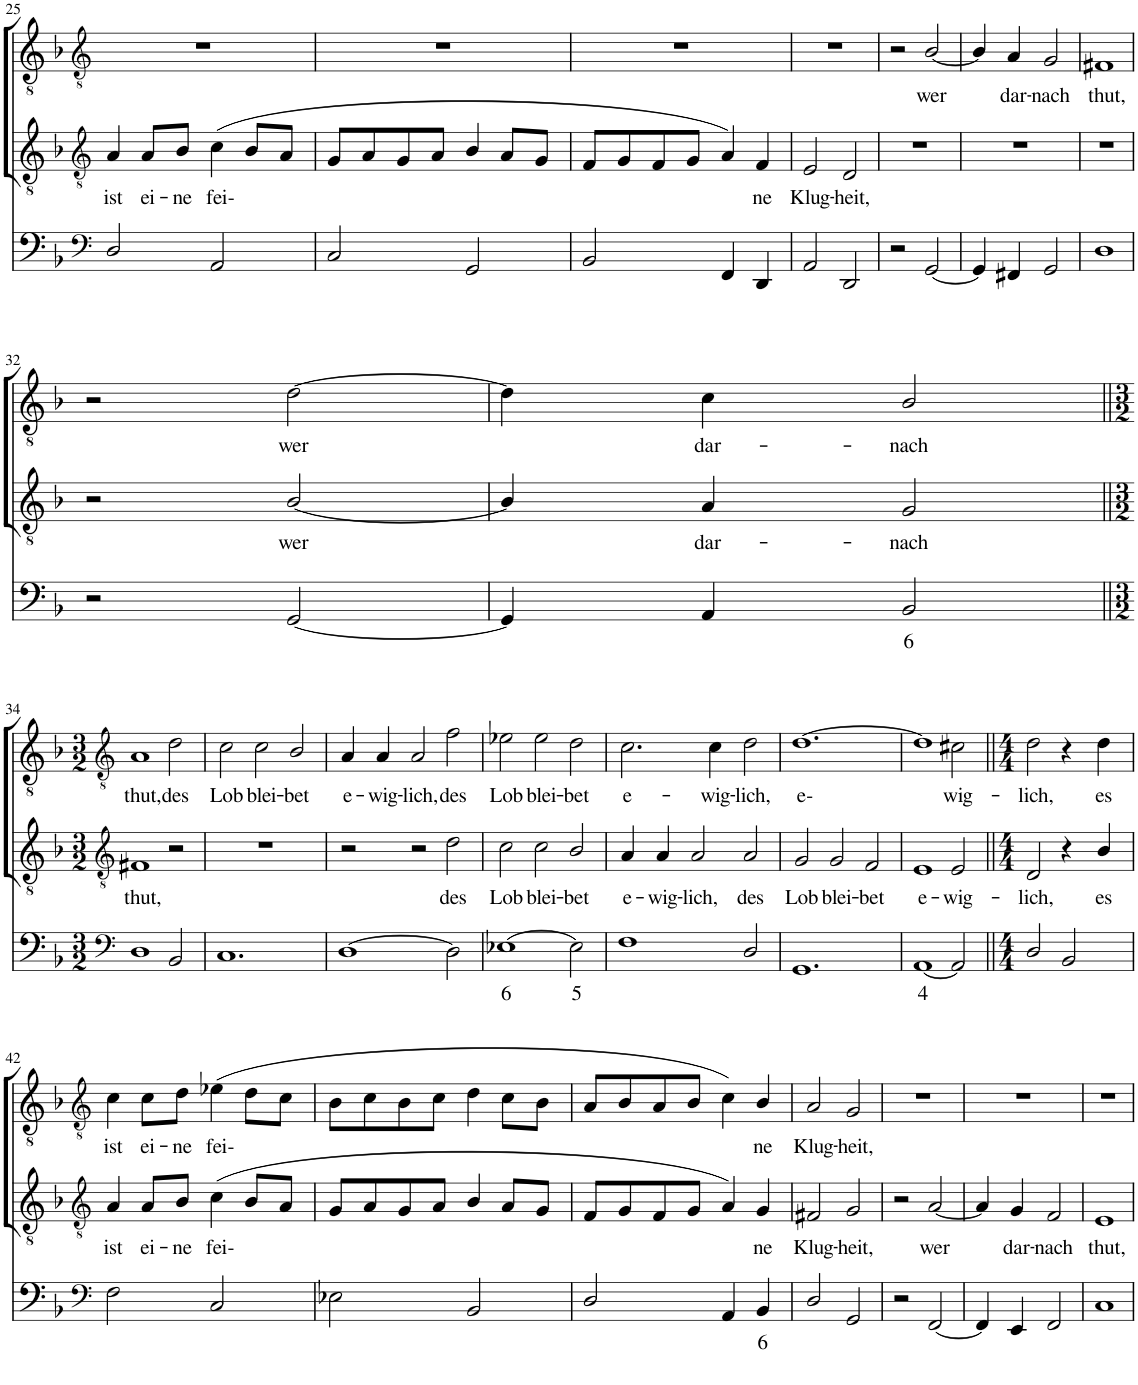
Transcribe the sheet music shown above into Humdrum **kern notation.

**kern	**text	**kern	**text	**kern	**text
*part3	*part3	*part2	*part2	*part1	*part1
*staff3	*staff3	*staff2	*staff2	*staff1	*staff1
*I"Continuo	*	*I"Tenor II	*	*I"Tenor I	*
!!LO:PB:g=z
*clefF4	*	*clefGv2	*	*clefGv2	*
*k[b-]	*	*k[b-]	*	*k[b-]	*
*M4/4	*	*M4/4	*	*M4/4	*
=25	=25	=25	=25	=25	=25
!	!	!	!LO:LY:b	!	!
2D/	.	4A/	ist	1r	.
!	!	!	!LO:LY:b	!	!
.	.	8A/L	ei-	.	.
!	!	!	!LO:LY:b	!	!
.	.	8B-/J	ne	.	.
!	!	!	!LO:LY:b	!	!
2AA/	.	(4c\	fei-	.	.
.	.	8B-/L	.	.	.
.	.	8A/J	.	.	.
=26	=26	=26	=26	=26	=26
2C/	.	8G/L	.	1r	.
.	.	8A/	.	.	.
.	.	8G/	.	.	.
.	.	8A/J	.	.	.
2GG/	.	4B-/	.	.	.
.	.	8A/L	.	.	.
.	.	8G/J	.	.	.
=27	=27	=27	=27	=27	=27
2BB-/	.	8F/L	.	1r	.
.	.	8G/	.	.	.
.	.	8F/	.	.	.
.	.	8G/J	.	.	.
4FF/	.	4A/)	.	.	.
!	!	!	!LO:LY:b	!	!
4DD/	.	4F/	ne	.	.
=28	=28	=28	=28	=28	=28
!	!	!	!LO:LY:b	!	!
2AA/	.	2E/	Klug-	1r	.
!	!	!	!LO:LY:b	!	!
2DD/	.	2D/	heit,	.	.
=29	=29	=29	=29	=29	=29
2r	.	1r	.	2r	.
!	!	!	!	!	!LO:LY:b
[2GG/	.	.	.	[2B-/	wer
=30	=30	=30	=30	=30	=30
4GG/]	.	1r	.	4B-/]	.
!	!	!	!	!	!LO:LY:b
4FF#X/	.	.	.	4A/	dar-
!	!	!	!	!	!LO:LY:b
2GG/	.	.	.	2G/	nach
=31	=31	=31	=31	=31	=31
!	!	!	!	!	!LO:LY:b
1D	.	1r	.	1F#X	thut,
!!LO:LB:g=z
=32	=32	=32	=32	=32	=32
2r	.	2r	.	2r	.
!	!	!	!LO:LY:b	!	!LO:LY:b
[2GG/	.	[2B-/	wer	[2d\	wer
=33	=33	=33	=33	=33	=33
4GG/]	.	4B-/]	.	4d\]	.
!	!	!	!LO:LY:b	!	!LO:LY:b
4AA/	.	4A/	dar-	4c\	dar-
!	!LO:LY:b	!	!LO:LY:b	!	!LO:LY:b
2BB-/	6	2G/	nach	2B-/	nach
!!LO:LB:g=z
=34||	=34||	=34||	=34||	=34||	=34||
*clefF4	*	*clefGv2	*	*clefGv2	*
*M3/2	*	*M3/2	*	*M3/2	*
!	!	!	!LO:LY:b	!	!LO:LY:b
1D	.	1F#X	thut,	1A	thut,
!	!	!	!	!	!LO:LY:b
2BB-/	.	2r	.	2d\	des
=35	=35	=35	=35	=35	=35
!	!	!	!	!	!LO:LY:b
1.C	.	1.r	.	2c\	Lob
!	!	!	!	!	!LO:LY:b
.	.	.	.	2c\	blei-
!	!	!	!	!	!LO:LY:b
.	.	.	.	2B-/	bet
=36	=36	=36	=36	=36	=36
!	!	!	!	!	!LO:LY:b
[1D	.	2r	.	4A/	e-
!	!	!	!	!	!LO:LY:b
.	.	.	.	4A/	wig-
!	!	!	!	!	!LO:LY:b
.	.	2r	.	2A/	lich,
!	!	!	!LO:LY:b	!	!LO:LY:b
2D\]	.	2d\	des	2f\	des
=37	=37	=37	=37	=37	=37
!	!LO:LY:b	!	!LO:LY:b	!	!LO:LY:b
[1E-X	6	2c\	Lob	2e-X\	Lob
!	!	!	!LO:LY:b	!	!LO:LY:b
.	.	2c\	blei-	2e-\	blei-
!	!LO:LY:b	!	!LO:LY:b	!	!LO:LY:b
2E-\]	5	2B-/	bet	2d\	bet
=38	=38	=38	=38	=38	=38
!	!	!	!LO:LY:b	!	!LO:LY:b
1F	.	4A/	e-	2.c\	e-
!	!	!	!LO:LY:b	!	!
.	.	4A/	wig-	.	.
!	!	!	!LO:LY:b	!	!
.	.	2A/	lich,	.	.
!	!	!	!	!	!LO:LY:b
.	.	.	.	4c\	wig-
!	!	!	!LO:LY:b	!	!LO:LY:b
2D/	.	2A/	des	2d\	lich,
=39	=39	=39	=39	=39	=39
!	!	!	!LO:LY:b	!	!LO:LY:b
1.GG	.	2G/	Lob	[1.d	e-
!	!	!	!LO:LY:b	!	!
.	.	2G/	blei-	.	.
!	!	!	!LO:LY:b	!	!
.	.	2F/	bet	.	.
=40	=40	=40	=40	=40	=40
!	!LO:LY:b	!	!LO:LY:b	!	!
[1AA	4	1E	e-	1d]	.
!	!	!	!LO:LY:b	!	!LO:LY:b
2AA/]	.	2E/	wig-	2c#X\	wig-
=41||	=41||	=41||	=41||	=41||	=41||
*M4/4	*	*M4/4	*	*M4/4	*
!	!	!	!LO:LY:b	!	!LO:LY:b
2D/	.	2D/	lich,	2d\	lich,
2BB-/	.	4r	.	4r	.
!	!	!	!LO:LY:b	!	!LO:LY:b
.	.	4B-/	es	4d\	es
!!LO:LB:g=z
=42	=42	=42	=42	=42	=42
*clefF4	*	*clefGv2	*	*clefGv2	*
!	!	!	!LO:LY:b	!	!LO:LY:b
2F\	.	4A/	ist	4c\	ist
!	!	!	!LO:LY:b	!	!LO:LY:b
.	.	8A/L	ei-	8c\L	ei-
!	!	!	!LO:LY:b	!	!LO:LY:b
.	.	8B-/J	ne	8d\J	ne
!	!	!	!LO:LY:b	!	!LO:LY:b
2C/	.	(4c\	fei-	(4e-X\	fei-
.	.	8B-/L	.	8d\L	.
.	.	8A/J	.	8c\J	.
=43	=43	=43	=43	=43	=43
2E-X\	.	8G/L	.	8B-\L	.
.	.	8A/	.	8c\	.
.	.	8G/	.	8B-\	.
.	.	8A/J	.	8c\J	.
2BB-/	.	4B-/	.	4d\	.
.	.	8A/L	.	8c\L	.
.	.	8G/J	.	8B-\J	.
=44	=44	=44	=44	=44	=44
2D/	.	8F/L	.	8A/L	.
.	.	8G/	.	8B-/	.
.	.	8F/	.	8A/	.
.	.	8G/J	.	8B-/J	.
4AA/	.	4A/)	.	4c\)	.
!	!LO:LY:b	!	!LO:LY:b	!	!LO:LY:b
4BB-/	6	4G/	ne	4B-/	ne
=45	=45	=45	=45	=45	=45
!	!	!	!LO:LY:b	!	!LO:LY:b
2D/	.	2F#X/	Klug-	2A/	Klug-
!	!	!	!LO:LY:b	!	!LO:LY:b
2GG/	.	2G/	heit,	2G/	heit,
=46	=46	=46	=46	=46	=46
2r	.	2r	.	1r	.
!	!	!	!LO:LY:b	!	!
[2FF/	.	[2A/	wer	.	.
=47	=47	=47	=47	=47	=47
4FF/]	.	4A/]	.	1r	.
!	!	!	!LO:LY:b	!	!
4EE/	.	4G/	dar-	.	.
!	!	!	!LO:LY:b	!	!
2FF/	.	2F/	nach	.	.
=48	=48	=48	=48	=48	=48
!	!	!	!LO:LY:b	!	!
1C	.	1E	thut,	1r	.
=	=	=	=	=	=
*-	*-	*-	*-	*-	*-
